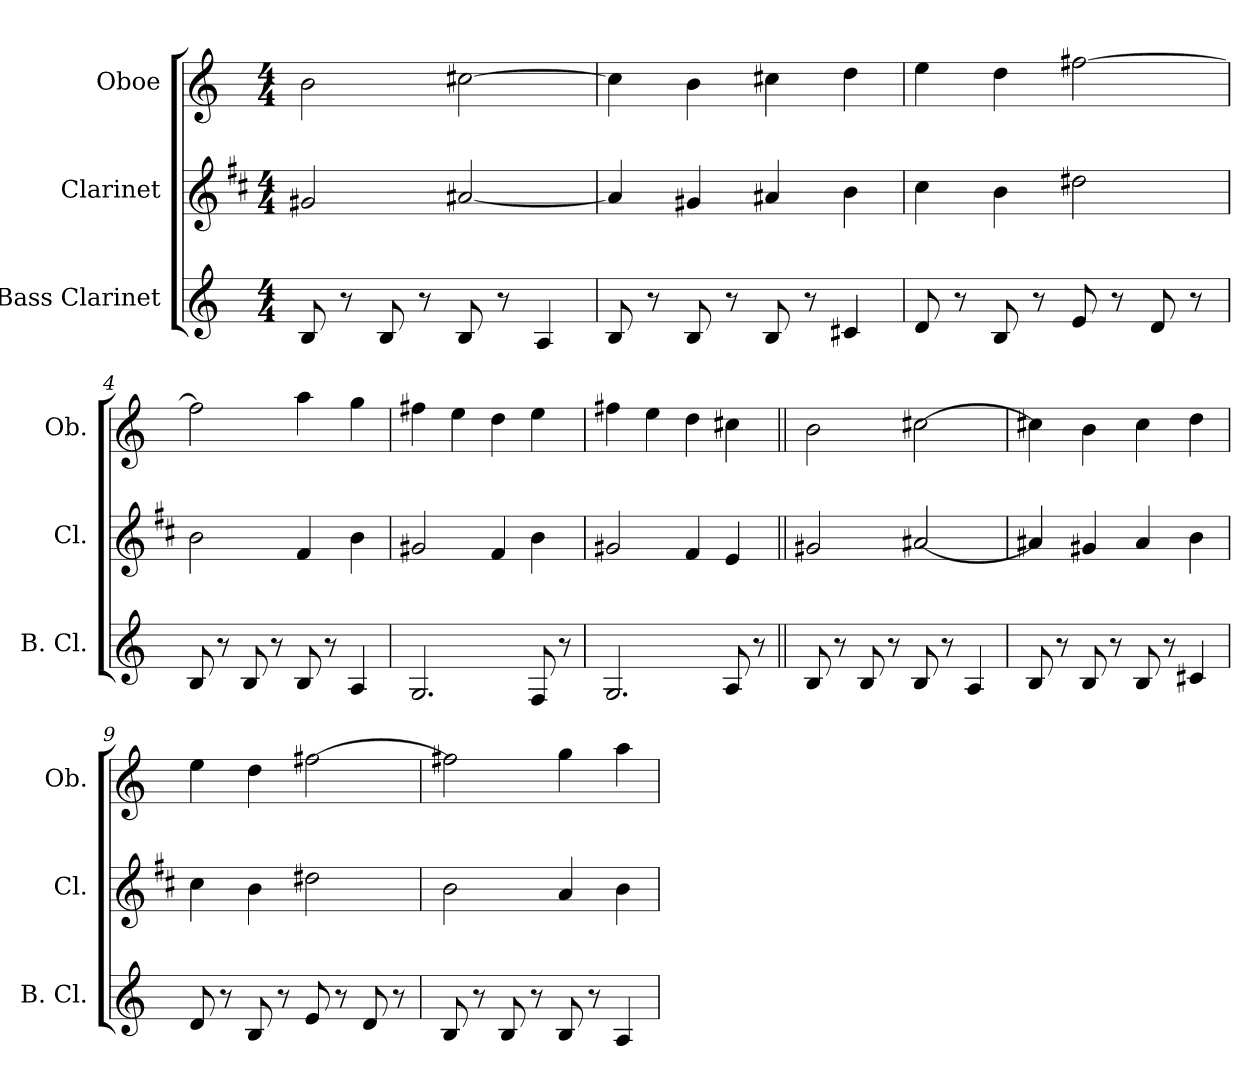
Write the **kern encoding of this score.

**kern	**kern	**kern
*part3	*part2	*part1
*staff3	*staff2	*staff1
*I"Bass Clarinet	*I"Clarinet	*I"Oboe
*I'B. Cl.	*I'Cl.	*I'Ob.
*stria5	*stria5	*stria5
*clefG2	*clefG2	*clefG2
*ITrd8c14	*ITrd1c2	*
*k[]	*k[]	*k[]
*M4/4	*M4/4	*M4/4
*MM95	*MM95	*MM95
=1	=1	=1
8BB	2f#X	2b
8r	.	.
8BB	.	.
8r	.	.
8BB	[2g#X	[2cc#X
8r	.	.
4AA	.	.
=2	=2	=2
8BB	4g#]	4cc#]
8r	.	.
8BB	4f#X	4b
8r	.	.
8BB	4g#X	4cc#X
8r	.	.
4C#X	4a	4dd
=3	=3	=3
8D	4b	4ee
8r	.	.
8BB	4a	4dd
8r	.	.
8E	2cc#X	[2ff#X
8r	.	.
8D	.	.
8r	.	.
=4	=4	=4
8BB	2a	2ff#]
8r	.	.
8BB	.	.
8r	.	.
8BB	4e	4aa
8r	.	.
4AA	4a	4gg
=5	=5	=5
2.GG	2f#X	4ff#X
.	.	4ee
.	4e	4dd
8FF	4a	4ee
8r	.	.
=6	=6	=6
2.GG	2f#X	4ff#X
.	.	4ee
.	4e	4dd
8AA	4d	4cc#X
8r	.	.
=7||	=7||	=7||
8BB	2f#X	2b
8r	.	.
8BB	.	.
8r	.	.
8BB	[2g#X	[2cc#X
8r	.	.
4AA	.	.
=8	=8	=8
8BB	4g#X]	4cc#X]
8r	.	.
8BB	4f#X	4b
8r	.	.
8BB	4g#	4cc#
8r	.	.
4C#X	4a	4dd
=9	=9	=9
8D	4b	4ee
8r	.	.
8BB	4a	4dd
8r	.	.
8E	2cc#X	[2ff#X
8r	.	.
8D	.	.
8r	.	.
=10	=10	=10
8BB	2a	2ff#X]
8r	.	.
8BB	.	.
8r	.	.
8BB	4g	4gg
8r	.	.
4AA	4a	4aa
=	=	=
*-	*-	*-
